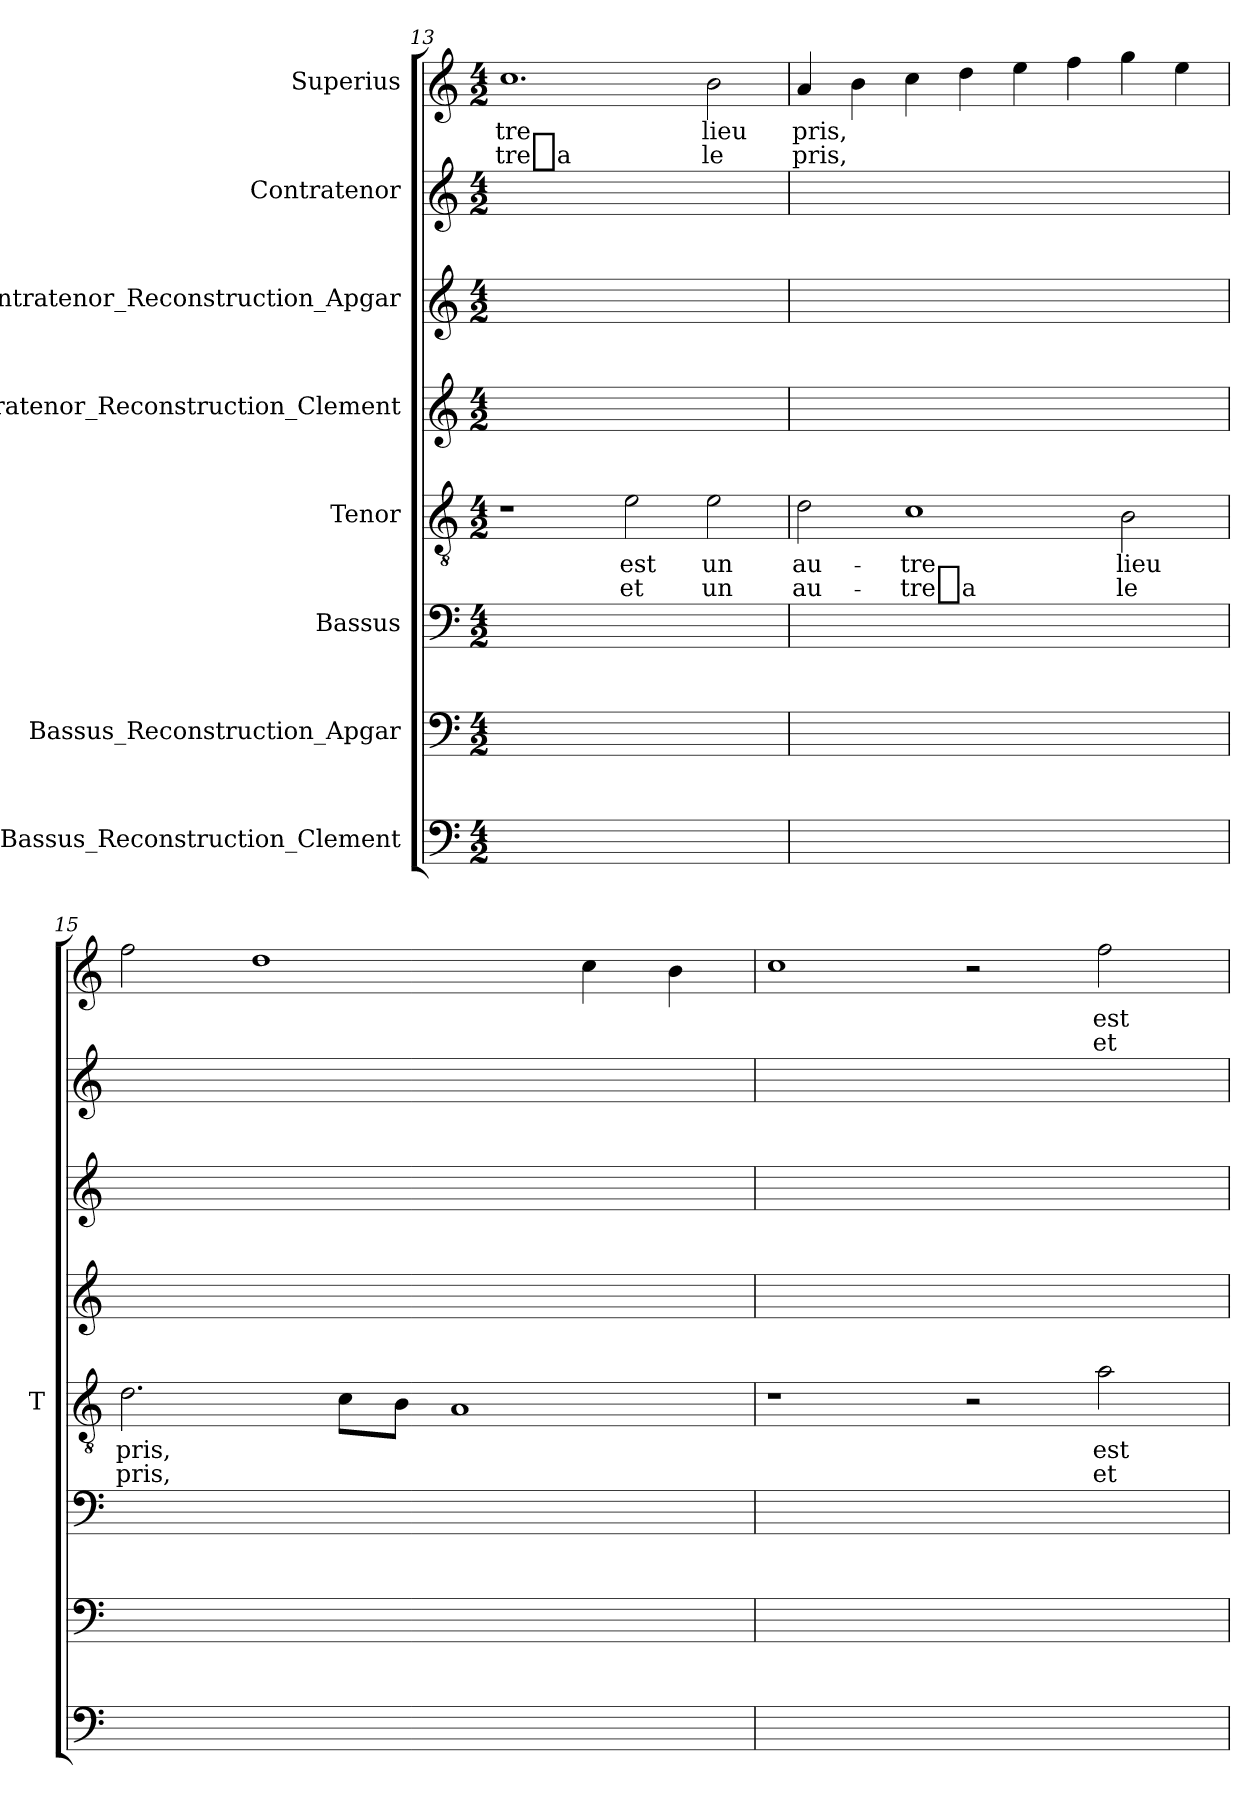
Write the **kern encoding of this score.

**kern	**kern	**kern	**kern	**text	**text	**kern	**kern	**kern	**kern	**text	**text
*part8	*part7	*part6	*part5	*part5	*part5	*part4	*part3	*part2	*part1	*part1	*part1
*staff8	*staff7	*staff6	*staff5	*staff5	*staff5	*staff4	*staff3	*staff2	*staff1	*staff1	*staff1
*I"Bassus_Reconstruction_Clement	*I"Bassus_Reconstruction_Apgar	*I"Bassus	*I"Tenor	*	*	*I"Contratenor_Reconstruction_Clement	*I"Contratenor_Reconstruction_Apgar	*I"Contratenor	*I"Superius	*	*
*	*	*	*I'T	*	*	*	*	*	*	*	*
*clefF4	*clefF4	*clefF4	*clefGv2	*	*	*clefG2	*clefG2	*clefG2	*clefG2	*	*
*k[]	*k[]	*k[]	*k[]	*	*	*k[]	*k[]	*k[]	*k[]	*	*
*M4/2	*M4/2	*M4/2	*M4/2	*	*	*M4/2	*M4/2	*M4/2	*M4/2	*	*
=13	=13	=13	=13	=13	=13	=13	=13	=13	=13	=13	=13
0ryy	0ryy	0ryy	1r	.	.	0ryy	0ryy	0ryy	1.cc	-tre	-tre_a
.	.	.	2e	-est	-et	.	.	.	.	.	.
.	.	.	2e	-un	-un	.	.	.	2b	-lieu	-le
=14	=14	=14	=14	=14	=14	=14	=14	=14	=14	=14	=14
0ryy	0ryy	0ryy	2d	au-	au-	0ryy	0ryy	0ryy	4a	-pris,	-pris,
.	.	.	.	.	.	.	.	.	4b	.	.
.	.	.	1c	-tre	-tre_a	.	.	.	4cc	.	.
.	.	.	.	.	.	.	.	.	4dd	.	.
.	.	.	.	.	.	.	.	.	4ee	.	.
.	.	.	.	.	.	.	.	.	4ff	.	.
.	.	.	2B	-lieu	-le	.	.	.	4gg	.	.
.	.	.	.	.	.	.	.	.	4ee	.	.
=15	=15	=15	=15	=15	=15	=15	=15	=15	=15	=15	=15
0ryy	0ryy	0ryy	2.d	-pris,	-pris,	0ryy	0ryy	0ryy	2ff	.	.
.	.	.	.	.	.	.	.	.	1dd	.	.
.	.	.	8cL	.	.	.	.	.	.	.	.
.	.	.	8BJ	.	.	.	.	.	.	.	.
.	.	.	1A	.	.	.	.	.	.	.	.
.	.	.	.	.	.	.	.	.	4cc	.	.
.	.	.	.	.	.	.	.	.	4b	.	.
=16	=16	=16	=16	=16	=16	=16	=16	=16	=16	=16	=16
0ryy	0ryy	0ryy	1r	.	.	0ryy	0ryy	0ryy	1cc	.	.
.	.	.	2r	.	.	.	.	.	2r	.	.
.	.	.	2a	-est	-et	.	.	.	2ff	-est	-et
=	=	=	=	=	=	=	=	=	=	=	=
*-	*-	*-	*-	*-	*-	*-	*-	*-	*-	*-	*-
